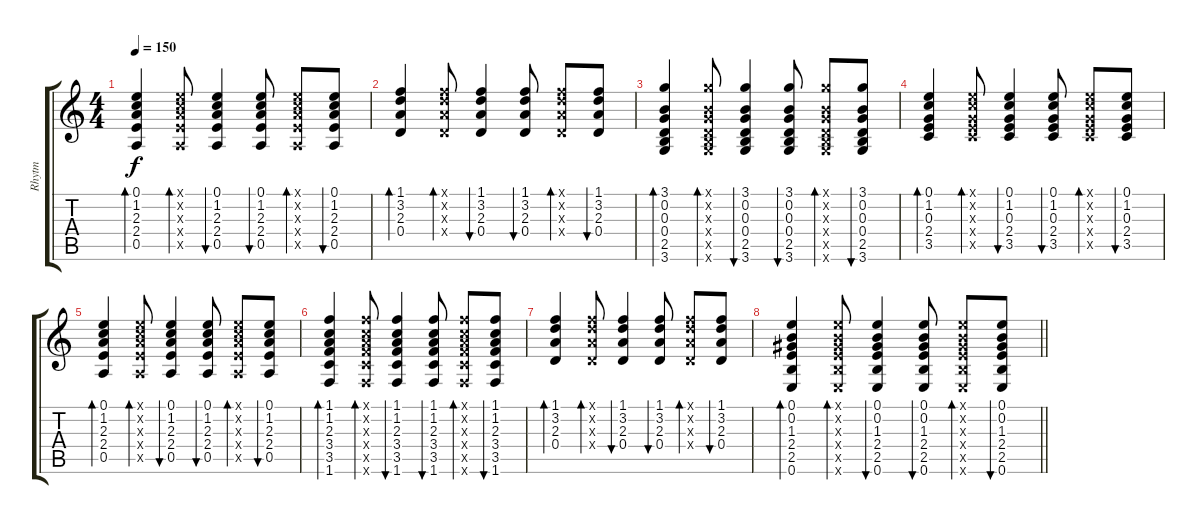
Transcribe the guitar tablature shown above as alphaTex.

\track ("Rhytm" "Rhytm") {instrument acousticguitarsteel}
\staff {score tabs}
\tuning (E4 B3 G3 D3 A2 E2) {hide}
\ts (4 4)
\tempo 150
\clef g2
\ks c
(0.1 1.2 2.3 2.4 0.5).4{bd 60 dy f} (0.1{x} 1.2{x} 2.3{x} 2.4{x} 0.5{x}).8{bd 60} (0.1 1.2 2.3 2.4 0.5).4{bu 60} (0.1 1.2 2.3 2.4 0.5).8{bu 60} (0.1{x} 1.2{x} 2.3{x} 2.4{x} 0.5{x}).8{bd 60} (0.1 1.2 2.3 2.4 0.5).8{bu 60} |
(1.1 3.2 2.3 0.4).4{bd 60} (1.1{x} 3.2{x} 2.3{x} 0.4{x}).8{bd 60} (1.1 3.2 2.3 0.4).4{bu 60} (1.1 3.2 2.3 0.4).8{bu 60} (1.1{x} 3.2{x} 2.3{x} 0.4{x}).8{bd 60} (1.1 3.2 2.3 0.4).8{bu 60} |
(3.1 0.2 0.3 0.4 2.5 3.6).4{bd 60} (3.1{x} 0.2{x} 0.3{x} 0.4{x} 2.5{x} 3.6{x}).8{bd 60} (3.1 0.2 0.3 0.4 2.5 3.6).4{bu 60} (3.1 0.2 0.3 0.4 2.5 3.6).8{bu 60} (3.1{x} 0.2{x} 0.3{x} 0.4{x} 2.5{x} 3.6{x}).8{bd 60} (3.1 0.2 0.3 0.4 2.5 3.6).8{bu 60} |
(0.1 1.2 0.3 2.4 3.5).4{bd 60} (0.1{x} 1.2{x} 0.3{x} 2.4{x} 3.5{x}).8{bd 60} (0.1 1.2 0.3 2.4 3.5).4{bu 60} (0.1 1.2 0.3 2.4 3.5).8{bu 60} (0.1{x} 1.2{x} 0.3{x} 2.4{x} 3.5{x}).8{bd 60} (0.1 1.2 0.3 2.4 3.5).8{bu 60} |
(0.1 1.2 2.3 2.4 0.5).4{bd 60} (0.1{x} 1.2{x} 2.3{x} 2.4{x} 0.5{x}).8{bd 60} (0.1 1.2 2.3 2.4 0.5).4{bu 60} (0.1 1.2 2.3 2.4 0.5).8{bu 60} (0.1{x} 1.2{x} 2.3{x} 2.4{x} 0.5{x}).8{bd 60} (0.1 1.2 2.3 2.4 0.5).8{bu 60} |
(1.1 1.2 2.3 3.4 3.5 1.6).4{bd 60} (1.1{x} 1.2{x} 2.3{x} 3.4{x} 3.5{x} 1.6{x}).8{bd 60} (1.1 1.2 2.3 3.4 3.5 1.6).4{bu 60} (1.1 1.2 2.3 3.4 3.5 1.6).8{bu 60} (1.1{x} 1.2{x} 2.3{x} 3.4{x} 3.5{x} 1.6{x}).8{bd 60} (1.1 1.2 2.3 3.4 3.5 1.6).8{bu 60} |
(1.1 3.2 2.3 0.4).4{bd 60} (1.1{x} 3.2{x} 2.3{x} 0.4{x}).8{bd 60} (1.1 3.2 2.3 0.4).4{bu 60} (1.1 3.2 2.3 0.4).8{bu 60} (1.1{x} 3.2{x} 2.3{x} 0.4{x}).8{bd 60} (1.1 3.2 2.3 0.4).8{bu 60} |
\barLineRight lightlight
(0.1 0.2 1.3 2.4 2.5 0.6).4{bd 60} (0.1{x} 0.2{x} 1.3{x} 2.4{x} 2.5{x} 0.6{x}).8{bd 60} (0.1 0.2 1.3 2.4 2.5 0.6).4{bu 60} (0.1 0.2 1.3 2.4 2.5 0.6).8{bu 60} (0.1{x} 0.2{x} 1.3{x} 2.4{x} 2.5{x} 0.6{x}).8{bd 60} (0.1 0.2 1.3 2.4 2.5 0.6).8{bu 60}
